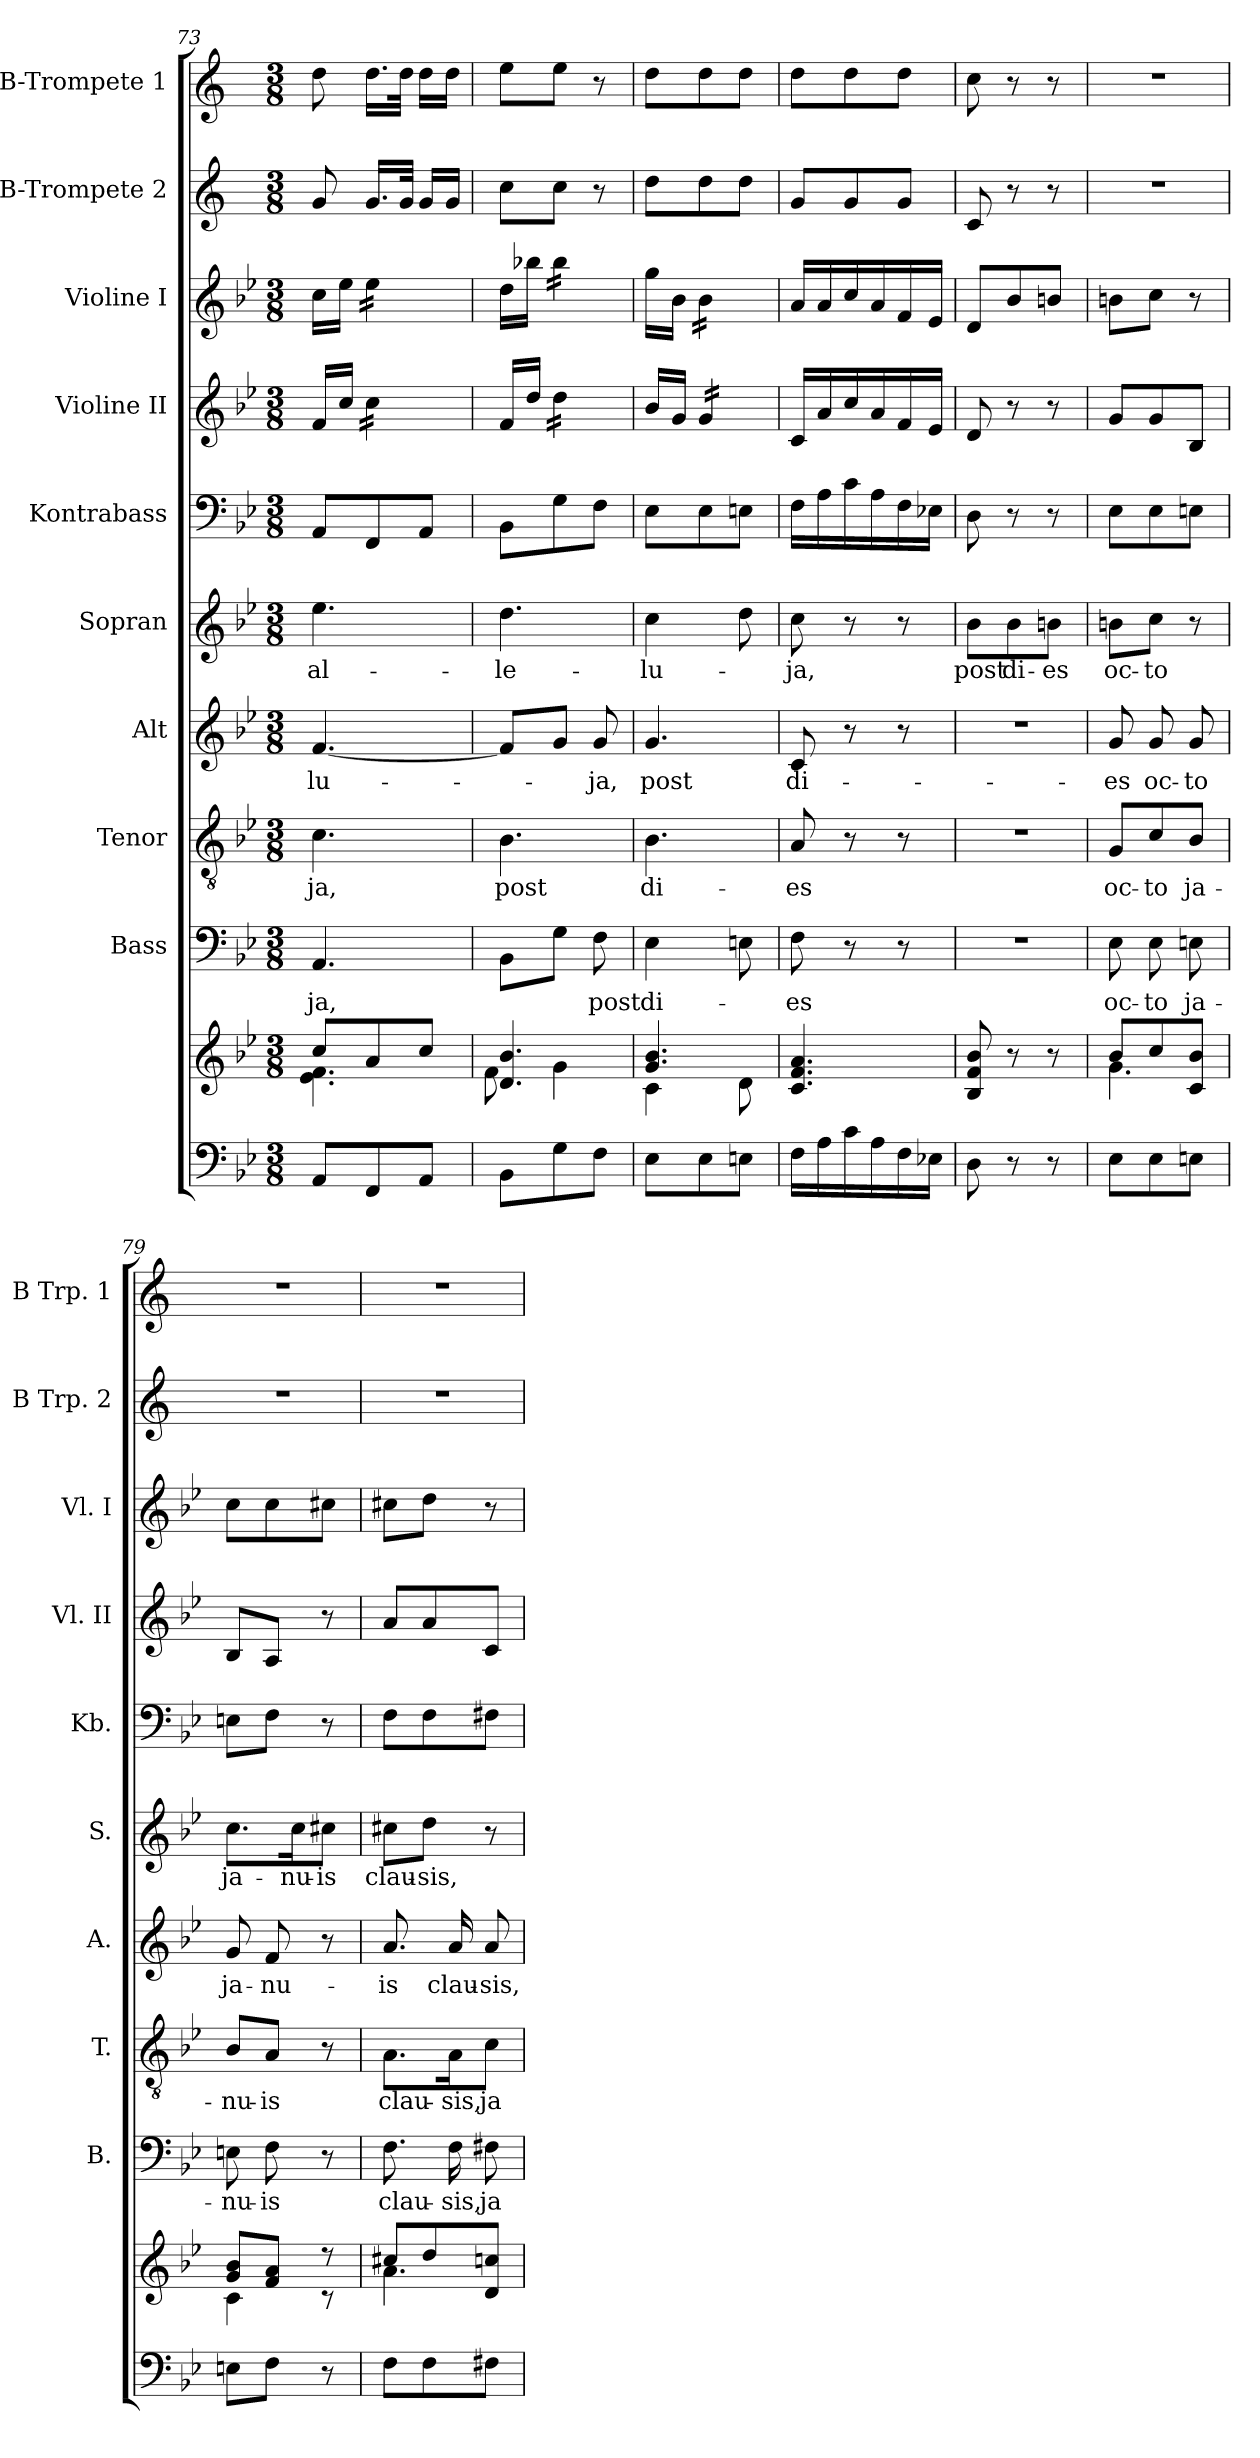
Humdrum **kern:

**kern	**kern	**kern	**text	**kern	**text	**kern	**text	**kern	**text	**kern	**kern	**kern	**kern	**kern
*part10	*part10	*part9	*part9	*part8	*part8	*part7	*part7	*part6	*part6	*part5	*part4	*part3	*part2	*part1
*staff11	*staff10	*staff9	*staff9	*staff8	*staff8	*staff7	*staff7	*staff6	*staff6	*staff5	*staff4	*staff3	*staff2	*staff1
*	*	*I"Bass	*	*I"Tenor	*	*I"Alt	*	*I"Sopran	*	*I"Kontrabass	*I"Violine II	*I"Violine I	*I"B-Trompete 2	*I"B-Trompete 1
*	*	*I'B.	*	*I'T.	*	*I'A.	*	*I'S.	*	*I'Kb.	*I'Vl. II	*I'Vl. I	*I'B Trp. 2	*I'B Trp. 1
*clefF4	*clefG2	*clefF4	*	*clefGv2	*	*clefG2	*	*clefG2	*	*clefF4	*clefG2	*clefG2	*clefG2	*clefG2
*	*	*	*	*	*	*	*	*	*	*ITrd7c12	*	*	*ITrd1c2	*ITrd1c2
*k[b-e-]	*k[b-e-]	*k[b-e-]	*	*k[b-e-]	*	*k[b-e-]	*	*k[b-e-]	*	*k[b-e-]	*k[b-e-]	*k[b-e-]	*k[b-e-]	*k[b-e-]
*B-:	*B-:	*B-:	*	*B-:	*	*B-:	*	*B-:	*	*B-:	*B-:	*B-:	*B-:	*B-:
*M3/8	*M3/8	*M3/8	*	*M3/8	*	*M3/8	*	*M3/8	*	*M3/8	*M3/8	*M3/8	*M3/8	*M3/8
=73	=73	=73	=73	=73	=73	=73	=73	=73	=73	=73	=73	=73	=73	=73
*	*^	*	*	*	*	*	*	*	*	*	*	*	*	*
!	!	!	!	!LO:LY:b	!	!LO:LY:b	!	!LO:LY:b	!	!LO:LY:b	!	!	!	!	!
8AA/L	8cc/L	4.e-\ 4.f\	4.AA/	-ja,	4.c\	-ja,	[4.f/	-lu-	4.ee-\	al-	8AAA/L	16f/LL	16cc\LL	8f/	8cc\
.	.	.	.	.	.	.	.	.	.	.	.	16cc/JJ	16ee-\JJ	.	.
*	*	*	*	*	*	*	*	*	*	*	*	*tremolo	*	*	*
*	*	*	*	*	*	*	*	*	*	*	*	*	*tremolo	*	*
8FF/	8a/	.	.	.	.	.	.	.	.	.	8FFF/	16cc\LL	16ee-\LL	16.f/LL	16.cc\LL
.	.	.	.	.	.	.	.	.	.	.	.	16cc\	16ee-\	.	.
.	.	.	.	.	.	.	.	.	.	.	.	.	.	32f/JJk	32cc\JJk
8AA/J	8cc/J	.	.	.	.	.	.	.	.	.	8AAA/J	16cc\	16ee-\	16f/LL	16cc\LL
.	.	.	.	.	.	.	.	.	.	.	.	16cc\JJ	16ee-\JJ	16f/JJ	16cc\JJ
*	*	*	*	*	*	*	*	*	*	*	*	*	*Xtremolo	*	*
*	*	*	*	*	*	*	*	*	*	*	*	*Xtremolo	*	*	*
=74	=74	=74	=74	=74	=74	=74	=74	=74	=74	=74	=74	=74	=74	=74	=74
!	!	!	!	!	!	!LO:LY:b	!	!	!	!LO:LY:b	!	!	!	!	!
8BB-\L	4.d/ 4.b-/	8f\	8BB-\L	.	4.B-\	post	8f/L]	.	4.dd\	-le-	8BBB-\L	16f/LL	16dd\LL	8b-\L	8dd\L
.	.	.	.	.	.	.	.	.	.	.	.	16dd/JJ	16bb-X\JJ	.	.
*	*	*	*	*	*	*	*	*	*	*	*	*tremolo	*	*	*
*	*	*	*	*	*	*	*	*	*	*	*	*	*tremolo	*	*
8G\	.	4g\	8G\J	.	.	.	8g/J	.	.	.	8GG\	16dd\LL	16bb-\LL	8b-\J	8dd\J
.	.	.	.	.	.	.	.	.	.	.	.	16dd\	16bb-\	.	.
!	!	!	!	!LO:LY:b	!	!	!	!LO:LY:b	!	!	!	!	!	!	!
8F\J	.	.	8F\	post	.	.	8g/	-ja,	.	.	8FF\J	16dd\	16bb-\	8r	8r
.	.	.	.	.	.	.	.	.	.	.	.	16dd\JJ	16bb-\JJ	.	.
*	*	*	*	*	*	*	*	*	*	*	*	*	*Xtremolo	*	*
*	*	*	*	*	*	*	*	*	*	*	*	*Xtremolo	*	*	*
=75	=75	=75	=75	=75	=75	=75	=75	=75	=75	=75	=75	=75	=75	=75	=75
!	!	!	!	!LO:LY:b	!	!LO:LY:b	!	!LO:LY:b	!	!LO:LY:b	!	!	!	!	!
8E-\L	4.g/ 4.b-/	4c\	4E-\	di-	4.B-\	di-	4.g/	post	4cc\	-lu-	8EE-\L	16b-/LL	16gg\LL	8cc\L	8cc\L
.	.	.	.	.	.	.	.	.	.	.	.	16g/JJ	16b-\JJ	.	.
*	*	*	*	*	*	*	*	*	*	*	*	*tremolo	*	*	*
*	*	*	*	*	*	*	*	*	*	*	*	*	*tremolo	*	*
8E-\	.	.	.	.	.	.	.	.	.	.	8EE-\	16g/LL	16b-\LL	8cc\	8cc\
.	.	.	.	.	.	.	.	.	.	.	.	16g/	16b-\	.	.
8En\J	.	8d\	8En\	.	.	.	.	.	8dd\	.	8EEn\J	16g/	16b-\	8cc\J	8cc\J
.	.	.	.	.	.	.	.	.	.	.	.	16g/JJ	16b-\JJ	.	.
*	*	*	*	*	*	*	*	*	*	*	*	*	*Xtremolo	*	*
*	*	*	*	*	*	*	*	*	*	*	*	*Xtremolo	*	*	*
=76	=76	=76	=76	=76	=76	=76	=76	=76	=76	=76	=76	=76	=76	=76	=76
!	!	!	!	!LO:LY:b	!	!LO:LY:b	!	!LO:LY:b	!	!LO:LY:b	!	!	!	!	!
*	*v	*v	*	*	*	*	*	*	*	*	*	*	*	*	*
16F\LL	4.c/ 4.f/ 4.a/	8F\	-es	8A/	-es	8c/	di-	8cc\	-ja,	16FF\LL	16c/LL	16a/LL	8f/L	8cc\L
16A\	.	.	.	.	.	.	.	.	.	16AA\	16a/	16a/	.	.
16c\	.	8r	.	8r	.	8r	.	8r	.	16C\	16cc/	16cc/	8f/	8cc\
16A\	.	.	.	.	.	.	.	.	.	16AA\	16a/	16a/	.	.
16F\	.	8r	.	8r	.	8r	.	8r	.	16FF\	16f/	16f/	8f/J	8cc\J
16E-X\JJ	.	.	.	.	.	.	.	.	.	16EE-X\JJ	16e-/JJ	16e-/JJ	.	.
=77	=77	=77	=77	=77	=77	=77	=77	=77	=77	=77	=77	=77	=77	=77
!	!	!	!	!	!	!	!	!	!LO:LY:b	!	!	!	!	!
8D\	8B-/ 8f/ 8b-/	4.r	.	4.r	.	4.r	.	8b-\L	post	8DD\	8d/	8d/L	8B-/	8b-\
!	!	!	!	!	!	!	!	!	!LO:LY:b	!	!	!	!	!
8r	8r	.	.	.	.	.	.	8b-\	di-	8r	8r	8b-/	8r	8r
!	!	!	!	!	!	!	!	!	!LO:LY:b	!	!	!	!	!
8r	8r	.	.	.	.	.	.	8bn\J	-es	8r	8r	8bn/J	8r	8r
!!LO:PB:g=z
=78	=78	=78	=78	=78	=78	=78	=78	=78	=78	=78	=78	=78	=78	=78
*	*^	*	*	*	*	*	*	*	*	*	*	*	*	*
!	!	!	!	!LO:LY:b	!	!LO:LY:b	!	!LO:LY:b	!	!LO:LY:b	!	!	!	!	!
8E-\L	8b-/L	4.g\	8E-\	oc-	8G/L	oc-	8g/	-es	8bn\L	oc-	8EE-\L	8g/L	8bn\L	4.r	4.r
!	!	!	!	!LO:LY:b	!	!LO:LY:b	!	!LO:LY:b	!	!LO:LY:b	!	!	!	!	!
8E-\	8cc/	.	8E-\	-to	8c/	-to	8g/	oc-	8cc\J	-to	8EE-\	8g/	8cc\J	.	.
!	!	!	!	!LO:LY:b	!	!LO:LY:b	!	!LO:LY:b	!	!	!	!	!	!	!
8En\J	8c/ 8b-/J	.	8En\	ja-	8B-/J	ja-	8g/	-to	8r	.	8EEn\J	8B-/J	8r	.	.
=79	=79	=79	=79	=79	=79	=79	=79	=79	=79	=79	=79	=79	=79	=79	=79
!	!	!	!	!LO:LY:b	!	!LO:LY:b	!	!LO:LY:b	!	!LO:LY:b	!	!	!	!	!
8En\L	8g/ 8b-/L	4c\	8En\	-nu-	8B-/L	-nu-	8g/	ja-	8.cc\L	ja-	8EEn\L	8B-/L	8cc\L	4.r	4.r
!	!	!	!	!LO:LY:b	!	!LO:LY:b	!	!LO:LY:b	!	!	!	!	!	!	!
8F\J	8f/ 8a/J	.	8F\	-is	8A/J	-is	8f/	-nu-	.	.	8FF\J	8A/J	8cc\	.	.
!	!	!	!	!	!	!	!	!	!	!LO:LY:b	!	!	!	!	!
.	.	.	.	.	.	.	.	.	16cc\K	-nu-	.	.	.	.	.
!	!	!	!	!	!	!	!	!	!	!LO:LY:b	!	!	!	!	!
8r	8r	8r	8r	.	8r	.	8r	.	8cc#X\J	-is	8r	8r	8cc#X\J	.	.
=80	=80	=80	=80	=80	=80	=80	=80	=80	=80	=80	=80	=80	=80	=80	=80
!	!	!	!	!LO:LY:b	!	!LO:LY:b	!	!LO:LY:b	!	!LO:LY:b	!	!	!	!	!
8F\L	8cc#X/L	4.a\	8.F\	clau-	8.A\L	clau-	8.a/	-is	8cc#X\L	clau-	8FF\L	8a/L	8cc#X\L	4.r	4.r
!	!	!	!	!	!	!	!	!	!	!LO:LY:b	!	!	!	!	!
8F\	8dd/	.	.	.	.	.	.	.	8dd\J	-sis,	8FF\	8a/	8dd\J	.	.
!	!	!	!	!LO:LY:b	!	!LO:LY:b	!	!LO:LY:b	!	!	!	!	!	!	!
.	.	.	16F\	-sis,	16A\K	-sis,	16a/	clau-	.	.	.	.	.	.	.
!	!	!	!	!LO:LY:b	!	!LO:LY:b	!	!LO:LY:b	!	!	!	!	!	!	!
8F#X\J	8d/ 8ccn/J	.	8F#X\	ja-	8c\J	ja-	8a/	-sis,	8r	.	8FF#X\J	8c/J	8r	.	.
*	*v	*v	*	*	*	*	*	*	*	*	*	*	*	*	*
=	=	=	=	=	=	=	=	=	=	=	=	=	=	=
*-	*-	*-	*-	*-	*-	*-	*-	*-	*-	*-	*-	*-	*-	*-
